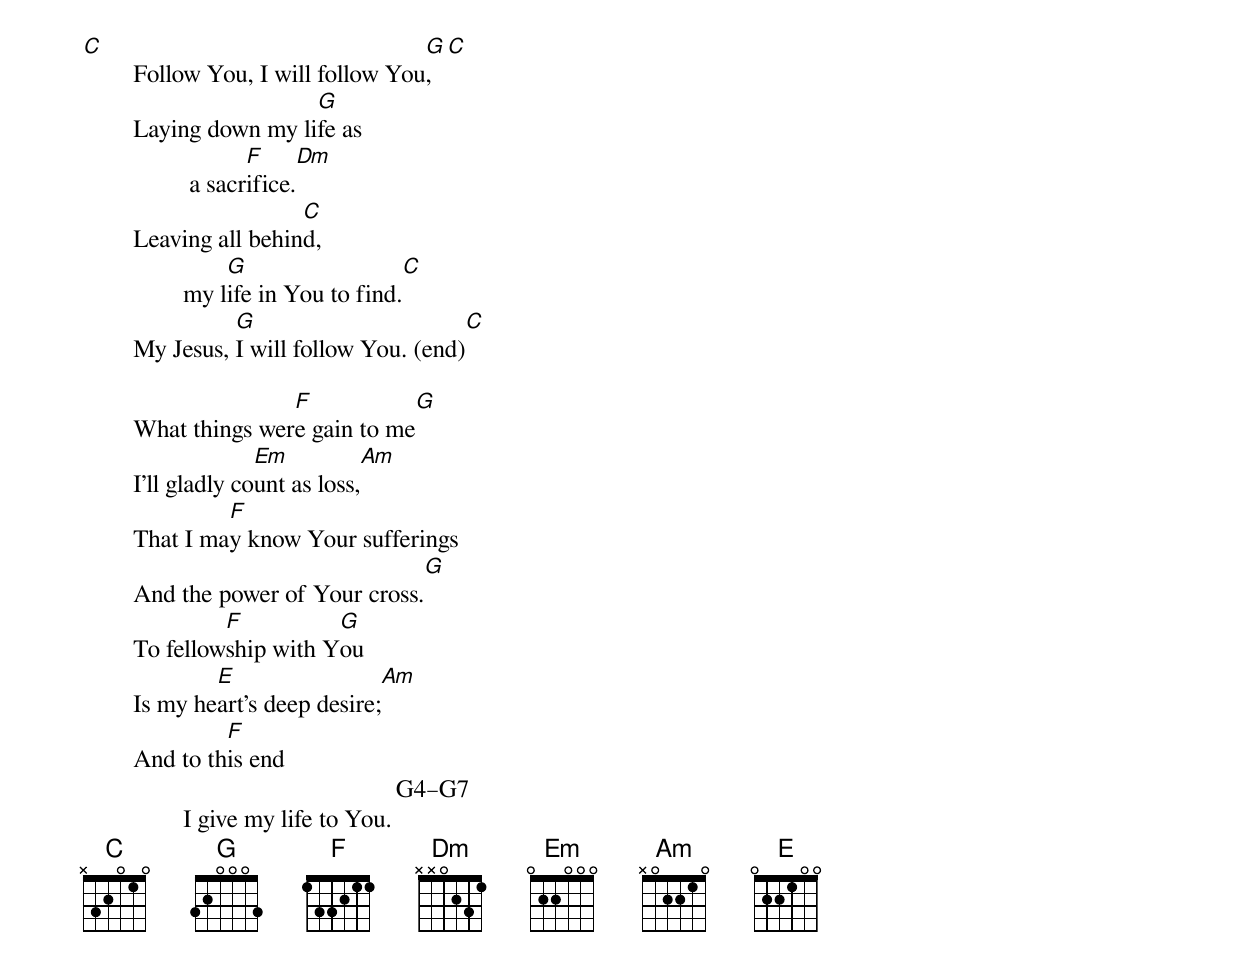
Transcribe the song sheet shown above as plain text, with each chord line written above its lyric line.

C                                    G             C
	Follow You, I will follow You,
	                 G
	Laying down my life as
		       F      Dm
		 a sacrifice.
	                 C
	Leaving all behind,
	            G                         C
		my life in You to find.
	          G                                     C
	My Jesus, I will follow You. (end)

	               F                    G
	What things were gain to me
		      Em                       Am
	I’ll gladly count as loss,
	         F
	That I may know Your sufferings
	                                                   G
	And the power of Your cross.
	         F          G
	To fellowship with You
	        E                                Am
	Is my heart’s deep desire;
	         F
	And to this end
	  	                                  G4–G7
		I give my life to You.
